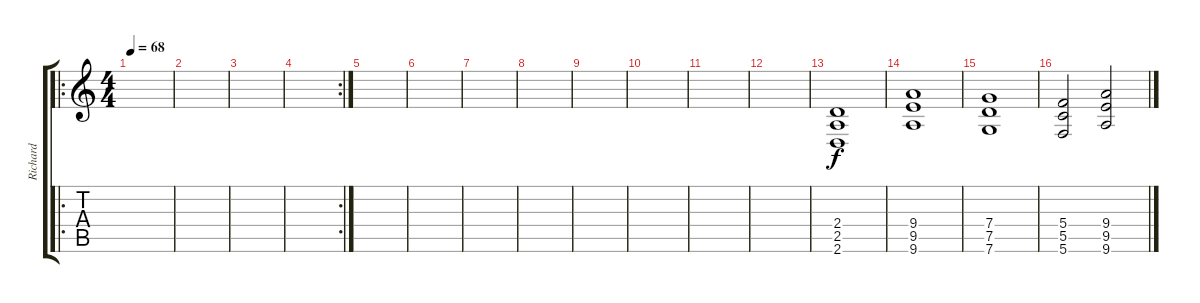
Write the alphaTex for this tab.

\track ("Richard" "Richard") {instrument acousticguitarnylon}
\staff {score tabs}
\tuning (D4 A3 F3 C3 G2 C2) {hide}
\ro
\ts (4 4)
\tempo 68
\clef g2
\ks c
|
|
|
\rc 2
|
|
|
|
|
|
|
|
|
(2.4 2.5 2.6).1 |
(9.4 9.5 9.6).1 |
(7.4 7.5 7.6).1 |
(5.4 5.5 5.6).2 (9.4 9.5 9.6).2
